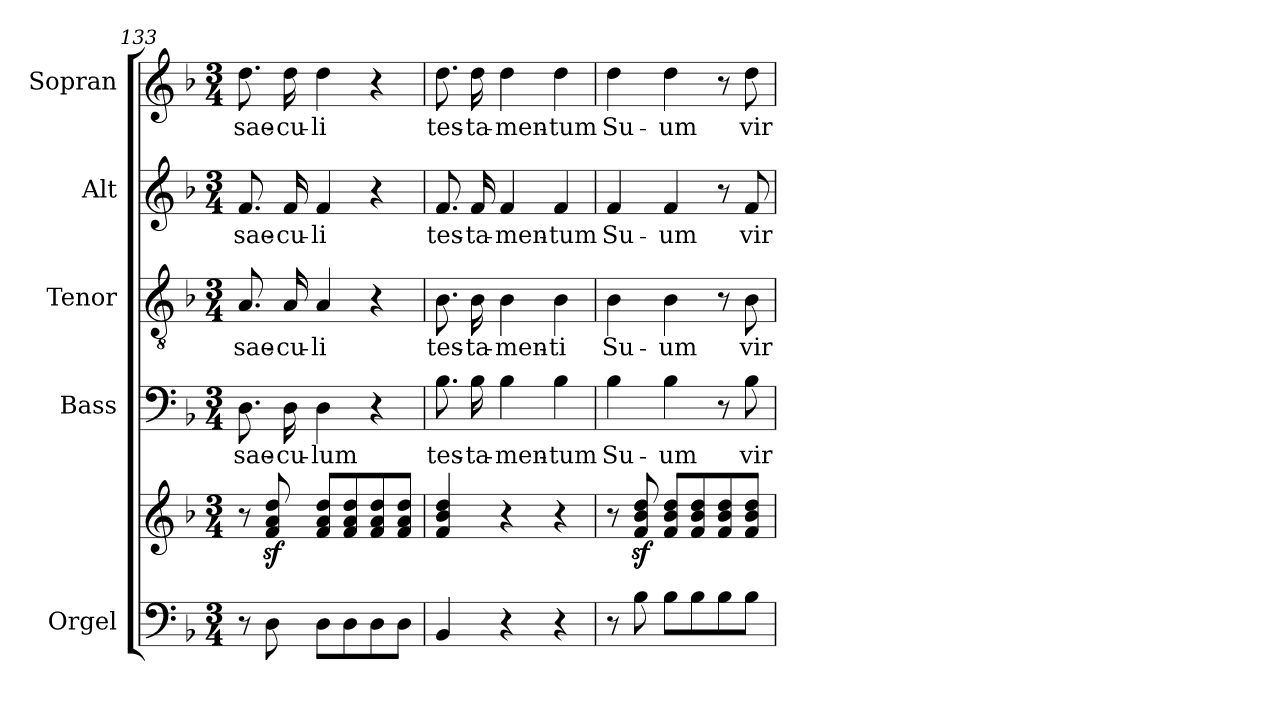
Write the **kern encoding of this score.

**kern	**kern	**kern	**text	**kern	**text	**kern	**text	**kern	**text
*part5	*part5	*part4	*part4	*part3	*part3	*part2	*part2	*part1	*part1
*staff6	*staff5	*staff4	*staff4	*staff3	*staff3	*staff2	*staff2	*staff1	*staff1
*I"Orgel	*	*I"Bass	*	*I"Tenor	*	*I"Alt	*	*I"Sopran	*
*I'Org.	*	*I'B.	*	*I'T.	*	*I'A.	*	*I'S.	*
*clefF4	*clefG2	*clefF4	*	*clefGv2	*	*clefG2	*	*clefG2	*
*k[b-]	*k[b-]	*k[b-]	*	*k[b-]	*	*k[b-]	*	*k[b-]	*
*F:	*F:	*F:	*	*F:	*	*F:	*	*F:	*
*M3/4	*M3/4	*M3/4	*	*M3/4	*	*M3/4	*	*M3/4	*
=133	=133	=133	=133	=133	=133	=133	=133	=133	=133
!	!	!	!LO:LY:b	!	!LO:LY:b	!	!LO:LY:b	!	!LO:LY:b
8r	8r	8.D\	sae-	8.A/	sae-	8.f/	sae-	8.dd\	sae-
8D\	8f/z< 8a/z< 8dd/z<	.	.	.	.	.	.	.	.
!	!	!	!LO:LY:b	!	!LO:LY:b	!	!LO:LY:b	!	!LO:LY:b
.	.	16D\	-cu-	16A/	-cu-	16f/	-cu-	16dd\	-cu-
!	!	!	!LO:LY:b	!	!LO:LY:b	!	!LO:LY:b	!	!LO:LY:b
8D\L	8f/ 8a/ 8dd/L	4D\	-lum	4A/	-li	4f/	-li	4dd\	-li
8D\	8f/ 8a/ 8dd/	.	.	.	.	.	.	.	.
8D\	8f/ 8a/ 8dd/	4r	.	4r	.	4r	.	4r	.
8D\J	8f/ 8a/ 8dd/J	.	.	.	.	.	.	.	.
=134	=134	=134	=134	=134	=134	=134	=134	=134	=134
!	!	!	!LO:LY:b	!	!LO:LY:b	!	!LO:LY:b	!	!LO:LY:b
4BB-/	4f/ 4b-/ 4dd/	8.B-\	tes-	8.B-\	tes-	8.f/	tes-	8.dd\	tes-
!	!	!	!LO:LY:b	!	!LO:LY:b	!	!LO:LY:b	!	!LO:LY:b
.	.	16B-\	-ta-	16B-\	-ta-	16f/	-ta-	16dd\	-ta-
!	!	!	!LO:LY:b	!	!LO:LY:b	!	!LO:LY:b	!	!LO:LY:b
4r	4r	4B-\	-men-	4B-\	-men-	4f/	-men-	4dd\	-men-
!	!	!	!LO:LY:b	!	!LO:LY:b	!	!LO:LY:b	!	!LO:LY:b
4r	4r	4B-\	-tum	4B-\	-ti	4f/	-tum	4dd\	-tum
!!LO:LB:g=z
=135	=135	=135	=135	=135	=135	=135	=135	=135	=135
!	!	!	!LO:LY:b	!	!LO:LY:b	!	!LO:LY:b	!	!LO:LY:b
8r	8r	4B-\	Su-	4B-\	Su-	4f/	Su-	4dd\	Su-
8B-\	8f/z< 8b-/z< 8dd/z<	.	.	.	.	.	.	.	.
!	!	!	!LO:LY:b	!	!LO:LY:b	!	!LO:LY:b	!	!LO:LY:b
8B-\L	8f/ 8b-/ 8dd/L	4B-\	-um	4B-\	-um	4f/	-um	4dd\	-um
8B-\	8f/ 8b-/ 8dd/	.	.	.	.	.	.	.	.
8B-\	8f/ 8b-/ 8dd/	8r	.	8r	.	8r	.	8r	.
!	!	!	!LO:LY:b	!	!LO:LY:b	!	!LO:LY:b	!	!LO:LY:b
8B-\J	8f/ 8b-/ 8dd/J	8B-\	vir-	8B-\	vir-	8f/	vir-	8dd\	vir-
=	=	=	=	=	=	=	=	=	=
*-	*-	*-	*-	*-	*-	*-	*-	*-	*-
